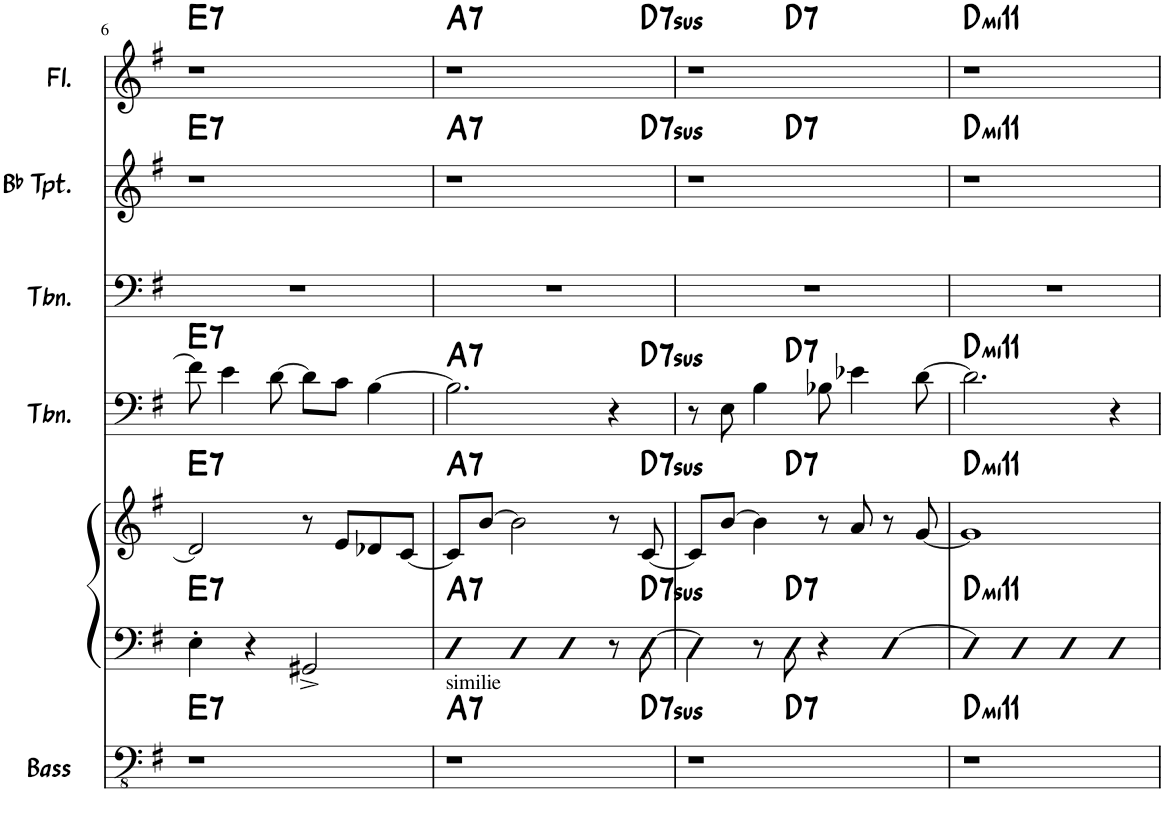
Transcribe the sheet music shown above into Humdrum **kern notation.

**kern	**harte	**kern	**kern	**harte	**kern	**harte	**kern	**kern	**harte	**kern	**harte
*part6	*part6	*part5	*part5	*part5	*part4	*part4	*part3	*part2	*part2	*part1	*part1
*staff7	*	*staff6	*staff5	*	*staff4	*	*staff3	*staff2	*	*staff1	*
*I"Acoustic Bass	*	*I"Piano	*	*	*I"Trombone	*	*I"Trombone	*I"Bb Trumpet	*	*I"Flute	*
*I'Bass	*	*I'Pno	*	*	*I'Tbn.	*	*I'Tbn.	*I'Bb Tpt.	*	*I'Fl.	*
!!LO:PB:g=z
*clefFv4	*	*clefF4	*clefG2	*	*clefF4	*	*clefF4	*clefG2	*	*clefG2	*
*	*	*	*	*	*	*	*	*ITrd1c2	*	*	*
*k[f#]	*	*k[f#]	*k[f#]	*	*k[f#]	*	*k[f#]	*k[f#]	*	*k[f#]	*
*M2/2	*	*M2/2	*M2/2	*	*M2/2	*	*M2/2	*M2/2	*	*M2/2	*
*met(c|)	*	*met(c|)	*met(c|)	*	*met(c|)	*	*met(c|)	*met(c|)	*	*met(c|)	*
=6	=6	=6	=6	=6	=6	=6	=6	=6	=6	=6	=6
!	!LO:H:kt=7	!	!	!LO:H:n=1:kt=7	!	!	!	!	!	!	!
!	!	!	!	!LO:H:n=2:kt=7	!	!LO:H:kt=7	!	!	!LO:H:kt=7	!	!LO:H:kt=7
1r	E:7	4E'\	2d/]	E:7 E:7	8f#\]	E:7	1r	1r	E:7	1r	E:7
.	.	.	.	.	4e\	.	.	.	.	.	.
.	.	4r	.	.	.	.	.	.	.	.	.
.	.	.	.	.	[8d\	.	.	.	.	.	.
.	.	2GG#X^/	8r	.	8d\L]	.	.	.	.	.	.
.	.	.	8e/L	.	8c\J	.	.	.	.	.	.
.	.	.	8d-X/	.	[4B\	.	.	.	.	.	.
.	.	.	[8c/J	.	.	.	.	.	.	.	.
=7	=7	=7	=7	=7	=7	=7	=7	=7	=7	=7	=7
!LO:TX:a:t=similie	!LO:H:kt=7	!	!	!LO:H:n=1:kt=7	!	!	!	!	!	!	!
!	!	!	!	!LO:H:n=2:kt=7	!	!LO:H:kt=7	!	!	!LO:H:kt=7	!	!LO:H:kt=7
*^	*	*	*	*	*^	*	*	*^	*	*^	*
1r	2..ryy	A:7	4D	8c/L]	A:7 A:7	2.B\]	2..ryy	A:7	1r	1r	2..ryy	A:7	1r	2..ryy	A:7
.	.	.	.	[8b/J	.	.	.	.	.	.	.	.	.	.	.
.	.	.	4D	2b\]	.	.	.	.	.	.	.	.	.	.	.
.	.	.	4D	.	.	.	.	.	.	.	.	.	.	.	.
.	.	.	8r	8r	.	4r	.	.	.	.	.	.	.	.	.
!	!	!LO:H:kt=7sus	!	!	!LO:H:n=1:kt=7sus	!	!	!	!	!	!	!	!	!	!
!	!	!	!	!	!LO:H:n=2:kt=7sus	!	!	!LO:H:kt=7sus	!	!	!	!LO:H:kt=7sus	!	!	!LO:H:kt=7sus
.	8ryy	D:sus4(7)	[8D\	[8c/	D:sus4(7) D:sus4(7)	.	8ryy	D:sus4(7)	.	.	8ryy	D:sus4(7)	.	8ryy	D:sus4(7)
=8	=8	=8	=8	=8	=8	=8	=8	=8	=8	=8	=8	=8	=8	=8	=8
*	*	*	*	*^	*	*	*	*	*	*	*	*	*	*	*
1r	4.ryy	.	4D\]	8c/L]	4.ryy	.	8r	4.ryy	.	1r	1r	4.ryy	.	1r	4.ryy	.
.	.	.	.	[8b/J	.	.	8E\	.	.	.	.	.	.	.	.	.
.	.	.	8r	4b\]	.	.	4B\	.	.	.	.	.	.	.	.	.
!	!	!LO:H:kt=7	!	!	!	!LO:H:n=1:kt=7	!	!	!	!	!	!	!	!	!	!
!	!	!	!	!	!	!LO:H:n=2:kt=7	!	!	!LO:H:kt=7	!	!	!	!LO:H:kt=7	!	!	!LO:H:kt=7
.	2ryy	D:7	8D\	.	2ryy	D:7 D:7	.	2ryy	D:7	.	.	2ryy	D:7	.	2ryy	D:7
.	.	.	4r	8r	.	.	8B-X\	.	.	.	.	.	.	.	.	.
.	.	.	.	8a/	.	.	4e-X\	.	.	.	.	.	.	.	.	.
.	.	.	[4D	8r	.	.	.	.	.	.	.	.	.	.	.	.
.	8ryy	.	.	[8g/	8ryy	.	[8d\	8ryy	.	.	.	8ryy	.	.	8ryy	.
=9	=9	=9	=9	=9	=9	=9	=9	=9	=9	=9	=9	=9	=9	=9	=9	=9
!	!	!LO:H:kt=mi11	!	!	!	!LO:H:n=1:kt=mi11	!	!	!	!	!	!	!	!	!	!
!	!	!	!	!	!	!LO:H:n=2:kt=mi11	!	!	!LO:H:kt=mi11	!	!	!	!LO:H:kt=mi11	!	!	!LO:H:kt=mi11
*	*	*	*	*v	*v	*	*	*	*	*	*v	*v	*	*v	*v	*
*v	*v	*	*	*	*	*v	*v	*	*	*	*	*	*
1r	D:min9(11)	4D]	1g]	D:min9(11) D:min9(11)	2.d\]	D:min9(11)	1r	1r	D:min9(11)	1r	D:min9(11)
.	.	4D	.	.	.	.	.	.	.	.	.
.	.	4D	.	.	.	.	.	.	.	.	.
.	.	4D	.	.	4r	.	.	.	.	.	.
=	=	=	=	=	=	=	=	=	=	=	=
*-	*-	*-	*-	*-	*-	*-	*-	*-	*-	*-	*-
